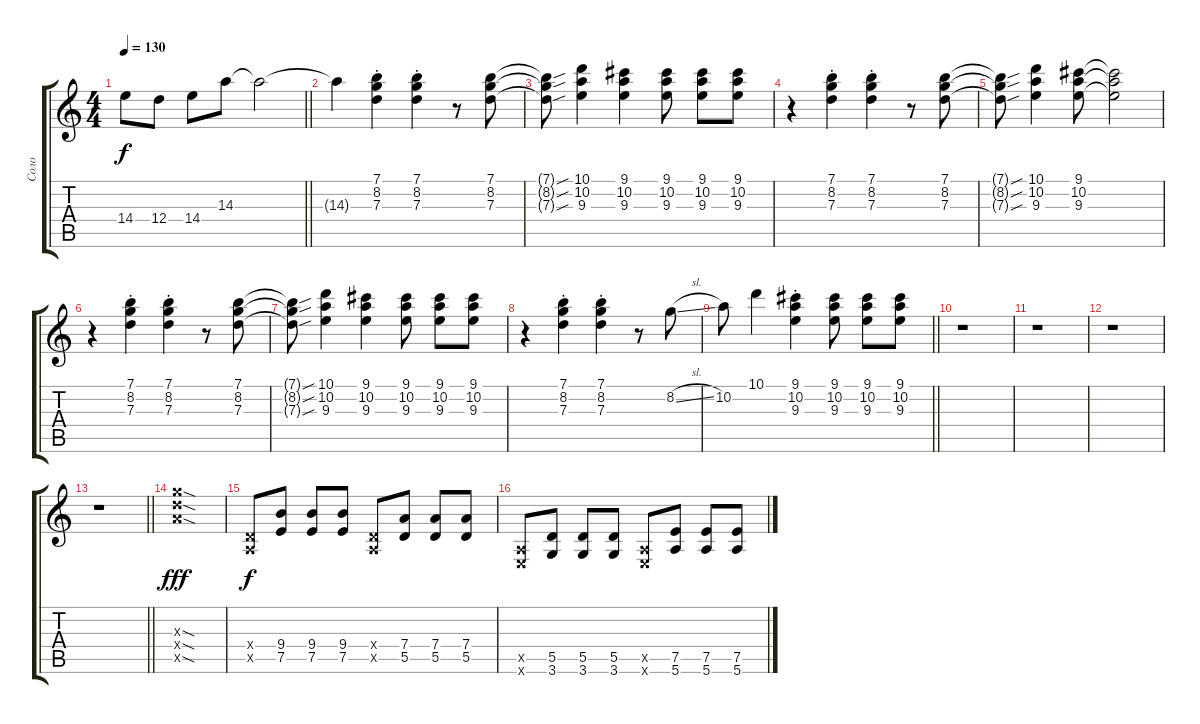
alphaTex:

\track ("Соло" "Соло") {instrument distortionguitar}
\staff {score tabs}
\tuning (E4 B3 G3 D3 A2 E2) {hide}
\ts (4 4)
\tempo 130
\clef g2
\barLineRight lightlight
\ks c
14.4{t}.8{dy f} 12.4.8 14.4.8 14.3.8 14.3{t}.2 |
14.3{t}.4 (7.1{st} 8.2{st} 7.3{st}).4 (7.1{st} 8.2{st} 7.3{st}).4 r.8 (7.1 8.2 7.3).8 |
(7.1{sou t} 8.2{sou t} 7.3{sou t}).8 (10.1 10.2 9.3).4 (9.1 10.2 9.3).4 (9.1 10.2 9.3).8 (9.1 10.2 9.3).8 (9.1 10.2 9.3).8 |
r.4 (7.1{st} 8.2{st} 7.3{st}).4 (7.1{st} 8.2{st} 7.3{st}).4 r.8 (7.1 8.2 7.3).8 |
(7.1{sou t} 8.2{sou t} 7.3{sou t}).8 (10.1 10.2 9.3).4 (9.1 10.2 9.3).8 (9.1{t} 10.2{t} 9.3{t}).2 |
r.4 (7.1{st} 8.2{st} 7.3{st}).4 (7.1{st} 8.2{st} 7.3{st}).4 r.8 (7.1 8.2 7.3).8 |
(7.1{sou t} 8.2{sou t} 7.3{sou t}).8 (10.1 10.2 9.3).4 (9.1 10.2 9.3).4 (9.1 10.2 9.3).8 (9.1 10.2 9.3).8 (9.1 10.2 9.3).8 |
r.4 (7.1{st} 8.2{st} 7.3{st}).4 (7.1{st} 8.2{st} 7.3{st}).4 r.8 8.2{sl}.8 |
\barLineRight lightlight
10.2.8 10.1.4 (9.1{st} 10.2{st} 9.3{st}).4 (9.1 10.2 9.3).8 (9.1 10.2 9.3).8 (9.1 10.2 9.3).8 |
r.1 |
r.1 |
r.1 |
\barLineRight lightlight
r.1 |
(12.3{sod x} 12.4{sod x} 12.5{sod x}).1{dy fff} |
(0.4{x} 0.5{x}).8{dy f} (9.4 7.5).8 (9.4 7.5).8 (9.4 7.5).8 (0.4{x} 0.5{x}).8 (7.4 5.5).8 (7.4 5.5).8 (7.4 5.5).8 |
(0.5{x} 0.6{x}).8 (5.5 3.6).8 (5.5 3.6).8 (5.5 3.6).8 (0.5{x} 0.6{x}).8 (7.5 5.6).8 (7.5 5.6).8 (7.5 5.6).8
